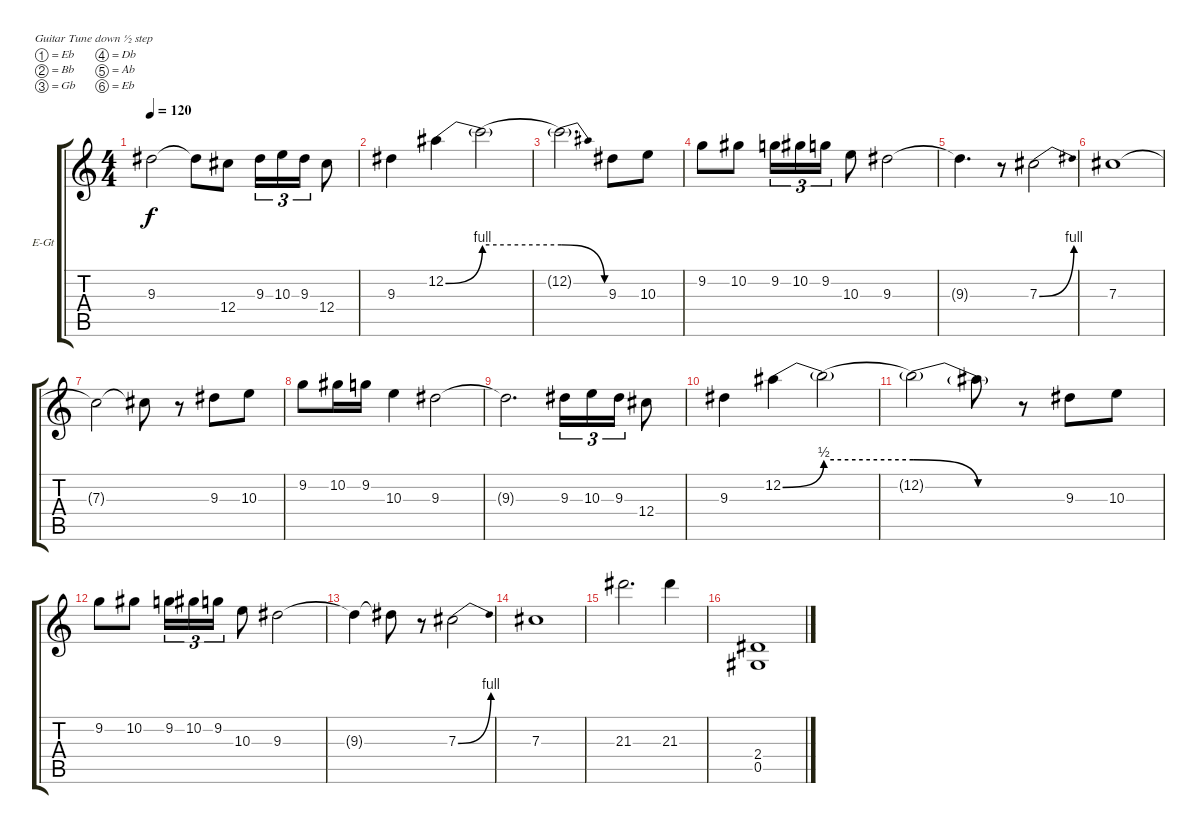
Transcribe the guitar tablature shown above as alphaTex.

\bracketExtendMode groupsimilarinstruments
\firstSystemTrackNameOrientation horizontal
\otherSystemsTrackNameOrientation horizontal
\track ("Malmsteen base" "E-Gt") {instrument overdrivenguitar}
\staff {score tabs}
\tuning (Eb4 Bb3 Gb3 Db3 Ab2 Eb2)
\ts (4 4)
\tempo 120
\clef g2
\ks c
9.3.2{dy f} 9.3{t}.8 12.4.8 9.3.16{tu (3 2)} 10.3.16{tu (3 2)} 9.3.16{tu (3 2)} 12.4.8 |
9.3.4 12.2{be (bend 0 0 60 4)}.4 12.2{be (hold 0 4 60 4) t}.2 |
12.2{be (release 0 4 60 0) t}.2{d} 9.3.8 10.3.8 |
9.2.8 10.2.8 9.2.16{tu (3 2)} 10.2.16{tu (3 2)} 9.2.16{tu (3 2)} 10.3.8 9.3.2 |
9.3{t}.4{d} r.8 7.3{be (bend 0 0 60 4)}.2 |
7.3.1 |
7.3{t}.2 7.3{t}.8 r.8 9.3.8 10.3.8 |
9.2.8 10.2.16 9.2.16 10.3.4 9.3.2 |
9.3{t}.2{d} 9.3.16{tu (3 2)} 10.3.16{tu (3 2)} 9.3.16{tu (3 2)} 12.4.8 |
9.3.4 12.2{be (bend 0 0 60 2)}.4 12.2{be (hold 0 2 60 2) t}.2 |
12.2{be (release 0 2 60 0) t}.2 12.2{be (hold 0 0 60 0) t}.8 r.8 9.3.8 10.3.8 |
9.2.8 10.2.8 9.2.16{tu (3 2)} 10.2.16{tu (3 2)} 9.2.16{tu (3 2)} 10.3.8 9.3.2 |
9.3{t}.4 9.3{t}.8 r.8 7.3{be (bend 0 0 60 4)}.2 |
7.3.1 |
21.3.2{d} 21.3.4 |
(2.4 0.5).1
